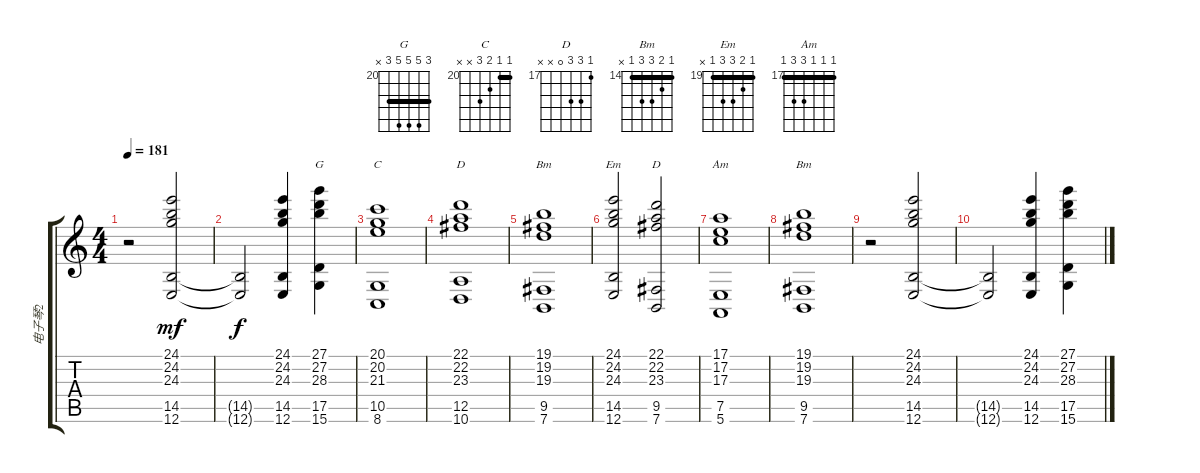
\track ("电子琴2" "电子琴2") {instrument lead4chiff}
\staff {score tabs}
\tuning (E4 B3 G3 D3 A2 E2) {hide}
\chord ("G" 22 24 24 24 22 x) {firstfret 20 barre 22}
\chord ("C" 20 20 21 22 x x) {firstfret 20 barre 20}
\chord ("D" 22 22 23 0 x x) {firstfret 20 barre 22}
\chord ("Bm" 19 19 19 21 x x) {firstfret 19 barre 19}
\chord ("Em" 19 20 21 21 19 x) {firstfret 19 barre 19}
\chord ("D" 17 19 19 0 x x) {firstfret 17}
\chord ("Am" 17 17 17 19 19 17) {firstfret 17 barre 17}
\chord ("Bm" 14 15 16 16 14 x) {firstfret 14 barre 14}
\ts (4 4)
\tempo 181
\clef g2
\ks c
r.2{dy f} (24.1 24.2 24.3 14.5 12.6).2{dy mf} |
(14.5{t} 12.6{t}).2{dy f} (24.1 24.2 24.3 14.5 12.6).4 (27.1 27.2 28.3 17.5 15.6).4{ch "G"} |
(20.1 20.2 21.3 10.5 8.6).1{ch "C"} |
(22.1 22.2 23.3 12.5 10.6).1{ch "D"} |
(19.1 19.2 19.3 9.5 7.6).1{ch "Bm"} |
(24.1 24.2 24.3 14.5 12.6).2{ch "Em"} (22.1 22.2 23.3 9.5 7.6).2{ch "D"} |
(17.1 17.2 17.3 7.5 5.6).1{ch "Am"} |
(19.1 19.2 19.3 9.5 7.6).1{ch "Bm"} |
r.2 (24.1 24.2 24.3 14.5 12.6).2 |
(14.5{t} 12.6{t}).2 (24.1 24.2 24.3 14.5 12.6).4 (27.1 27.2 28.3 17.5 15.6).4
